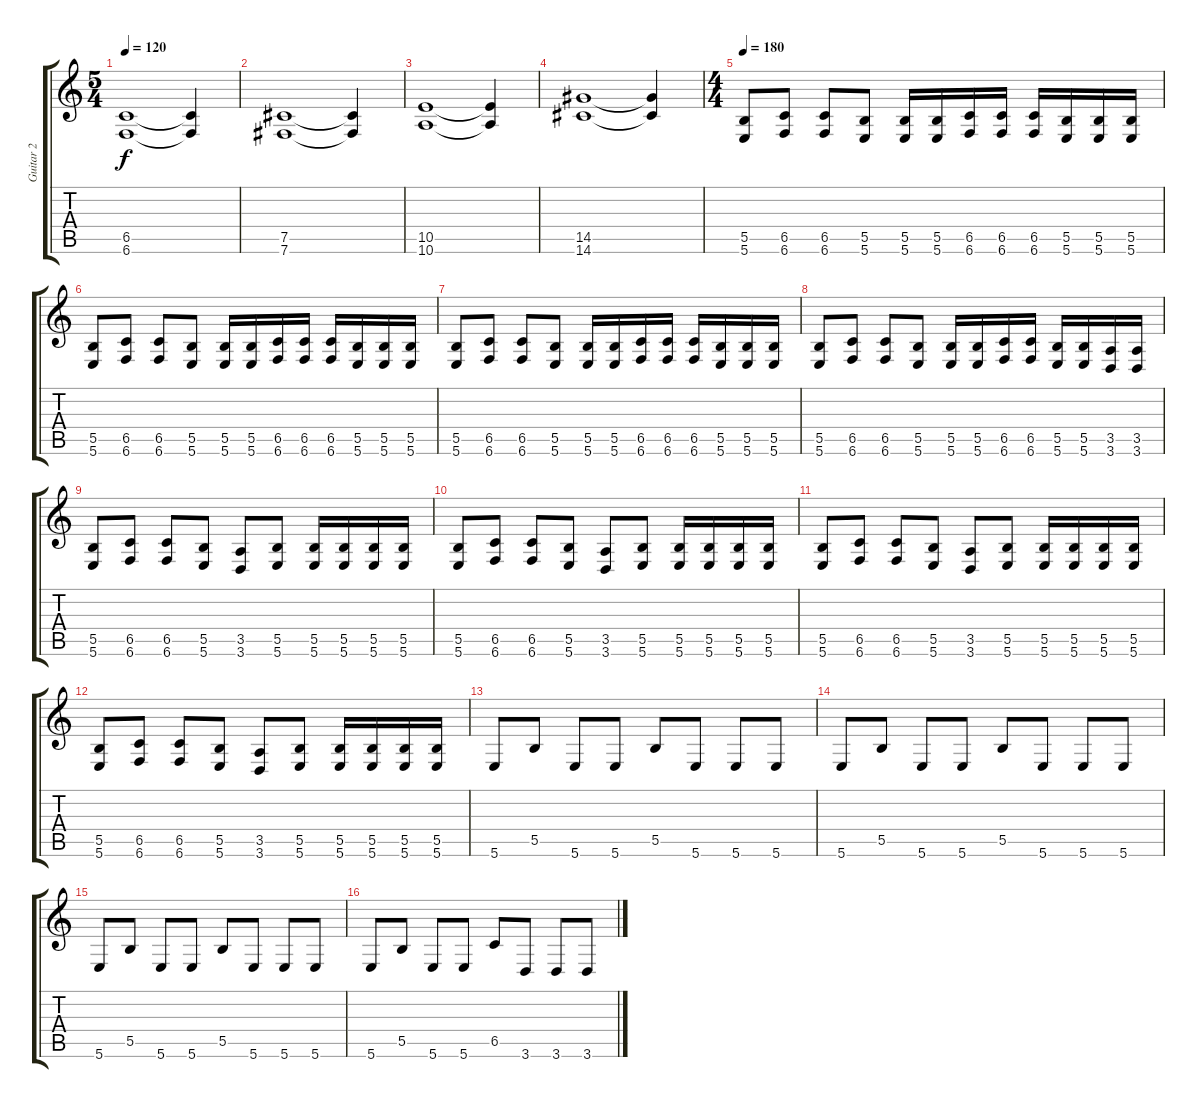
\track ("Guitar 2" "Guitar 2") {instrument overdrivenguitar}
\staff {score tabs}
\tuning (Db4 Ab3 E3 B2 Gb2 B1) {hide}
\ts (5 4)
\tempo 120
\clef g2
\ks c
(6.5 6.6).1{dy f} (6.5{t} 6.6{t}).4 |
(7.5 7.6).1 (7.5{t} 7.6{t}).4 |
(10.5 10.6).1 (10.5{t} 10.6{t}).4 |
(14.5 14.6).1 (14.5{t} 14.6{t}).4 |
\ts (4 4)
\tempo 180
(5.5 5.6).8 (6.5 6.6).8 (6.5 6.6).8 (5.5 5.6).8 (5.5 5.6).16 (5.5 5.6).16 (6.5 6.6).16 (6.5 6.6).16 (6.5 6.6).16 (5.5 5.6).16 (5.5 5.6).16 (5.5 5.6).16 |
(5.5 5.6).8 (6.5 6.6).8 (6.5 6.6).8 (5.5 5.6).8 (5.5 5.6).16 (5.5 5.6).16 (6.5 6.6).16 (6.5 6.6).16 (6.5 6.6).16 (5.5 5.6).16 (5.5 5.6).16 (5.5 5.6).16 |
(5.5 5.6).8 (6.5 6.6).8 (6.5 6.6).8 (5.5 5.6).8 (5.5 5.6).16 (5.5 5.6).16 (6.5 6.6).16 (6.5 6.6).16 (6.5 6.6).16 (5.5 5.6).16 (5.5 5.6).16 (5.5 5.6).16 |
(5.5 5.6).8 (6.5 6.6).8 (6.5 6.6).8 (5.5 5.6).8 (5.5 5.6).16 (5.5 5.6).16 (6.5 6.6).16 (6.5 6.6).16 (5.5 5.6).16 (5.5 5.6).16 (3.5 3.6).16 (3.5 3.6).16 |
(5.5 5.6).8 (6.5 6.6).8 (6.5 6.6).8 (5.5 5.6).8 (3.5 3.6).8 (5.5 5.6).8 (5.5 5.6).16 (5.5 5.6).16 (5.5 5.6).16 (5.5 5.6).16 |
(5.5 5.6).8 (6.5 6.6).8 (6.5 6.6).8 (5.5 5.6).8 (3.5 3.6).8 (5.5 5.6).8 (5.5 5.6).16 (5.5 5.6).16 (5.5 5.6).16 (5.5 5.6).16 |
(5.5 5.6).8 (6.5 6.6).8 (6.5 6.6).8 (5.5 5.6).8 (3.5 3.6).8 (5.5 5.6).8 (5.5 5.6).16 (5.5 5.6).16 (5.5 5.6).16 (5.5 5.6).16 |
(5.5 5.6).8 (6.5 6.6).8 (6.5 6.6).8 (5.5 5.6).8 (3.5 3.6).8 (5.5 5.6).8 (5.5 5.6).16 (5.5 5.6).16 (5.5 5.6).16 (5.5 5.6).16 |
5.6.8 5.5.8 5.6.8 5.6.8 5.5.8 5.6.8 5.6.8 5.6.8 |
5.6.8 5.5.8 5.6.8 5.6.8 5.5.8 5.6.8 5.6.8 5.6.8 |
5.6.8 5.5.8 5.6.8 5.6.8 5.5.8 5.6.8 5.6.8 5.6.8 |
5.6.8 5.5.8 5.6.8 5.6.8 6.5.8 3.6.8 3.6.8 3.6.8
